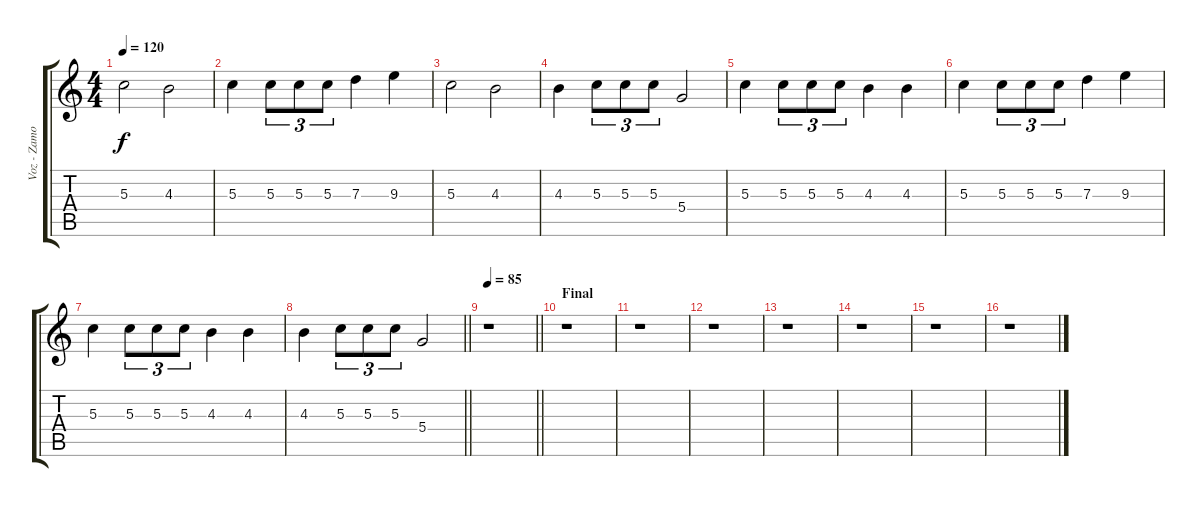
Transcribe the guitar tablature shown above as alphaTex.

\track ("Voz - Zamora" "Voz - Zamo") {instrument acousticguitarsteel}
\staff {score tabs}
\tuning (E4 B3 G3 D3 A2 E2) {hide}
\ts (4 4)
\tempo 120
\clef g2
\ks c
5.3.2{dy f} 4.3.2 |
5.3.4 5.3.8{tu (3 2)} 5.3.8{tu (3 2)} 5.3.8{tu (3 2)} 7.3.4 9.3.4 |
5.3.2 4.3.2 |
4.3.4 5.3.8{tu (3 2)} 5.3.8{tu (3 2)} 5.3.8{tu (3 2)} 5.4.2 |
5.3.4 5.3.8{tu (3 2)} 5.3.8{tu (3 2)} 5.3.8{tu (3 2)} 4.3.4 4.3.4 |
5.3.4 5.3.8{tu (3 2)} 5.3.8{tu (3 2)} 5.3.8{tu (3 2)} 7.3.4 9.3.4 |
5.3.4 5.3.8{tu (3 2)} 5.3.8{tu (3 2)} 5.3.8{tu (3 2)} 4.3.4 4.3.4 |
\barLineRight lightlight
4.3.4 5.3.8{tu (3 2)} 5.3.8{tu (3 2)} 5.3.8{tu (3 2)} 5.4.2 |
\tempo 85
\barLineRight lightlight
r.1 |
\section ("" "Final")
r.1 |
r.1 |
r.1 |
r.1 |
r.1 |
r.1 |
r.1
